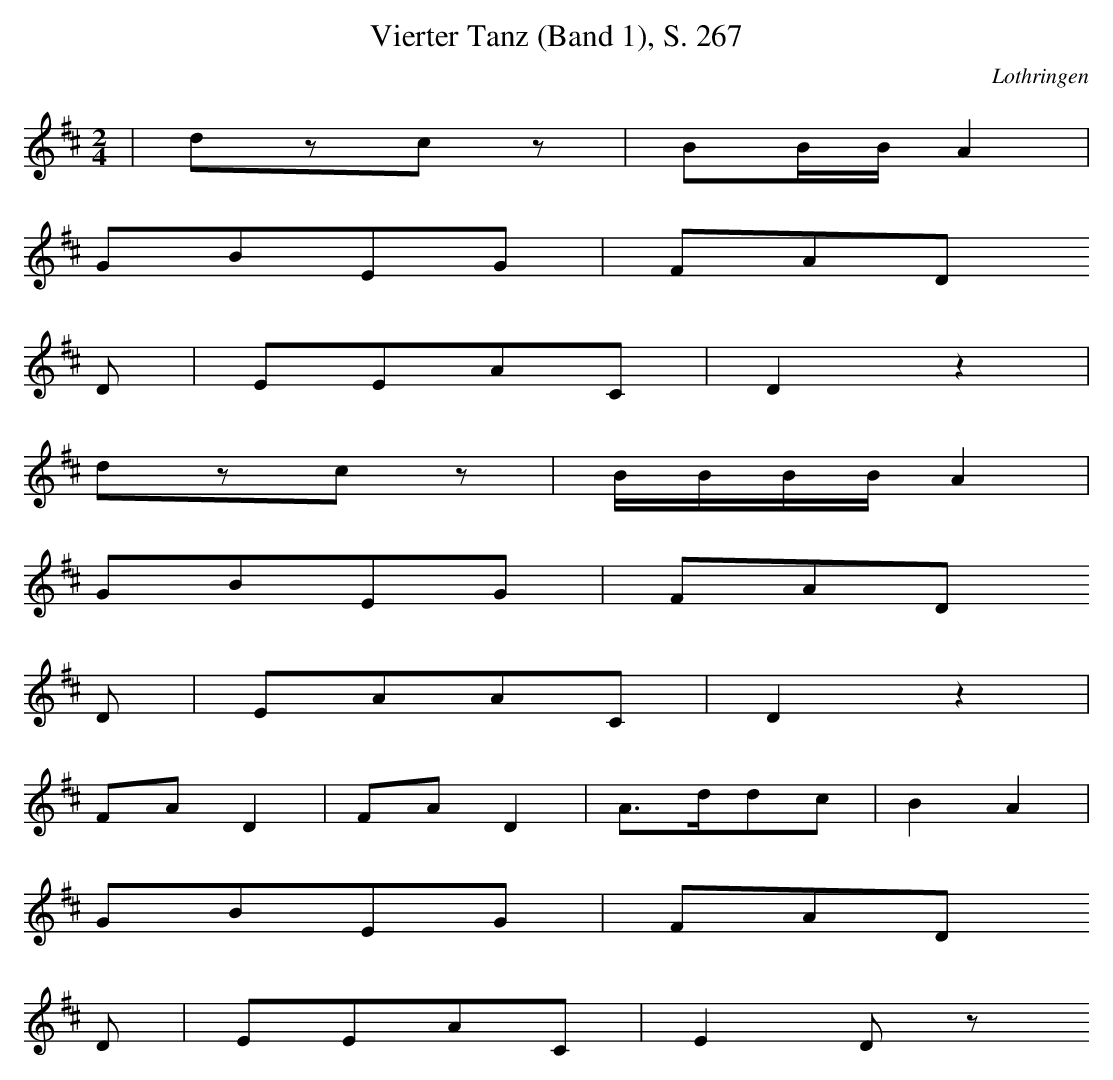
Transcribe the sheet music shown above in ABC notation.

X:1
T: Vierter Tanz (Band 1), S. 267
O: Lothringen
M: 2/4
L: 1/16
K: D
 | d2z2c2z2 | B2BBA4 |
G2B2E2G2 | F2A2D2
D2 | E2E2A2C2 | D4z4 |
d2z2c2z2 | BBBBA4 |
G2B2E2G2 | F2A2D2
D2 | E2A2A2C2 | D4z4 |
F2A2D4 | F2A2D4 | A3dd2c2 | B4A4 |
G2B2E2G2 | F2A2D2
D2 | E2E2A2C2 | E4D2z2
